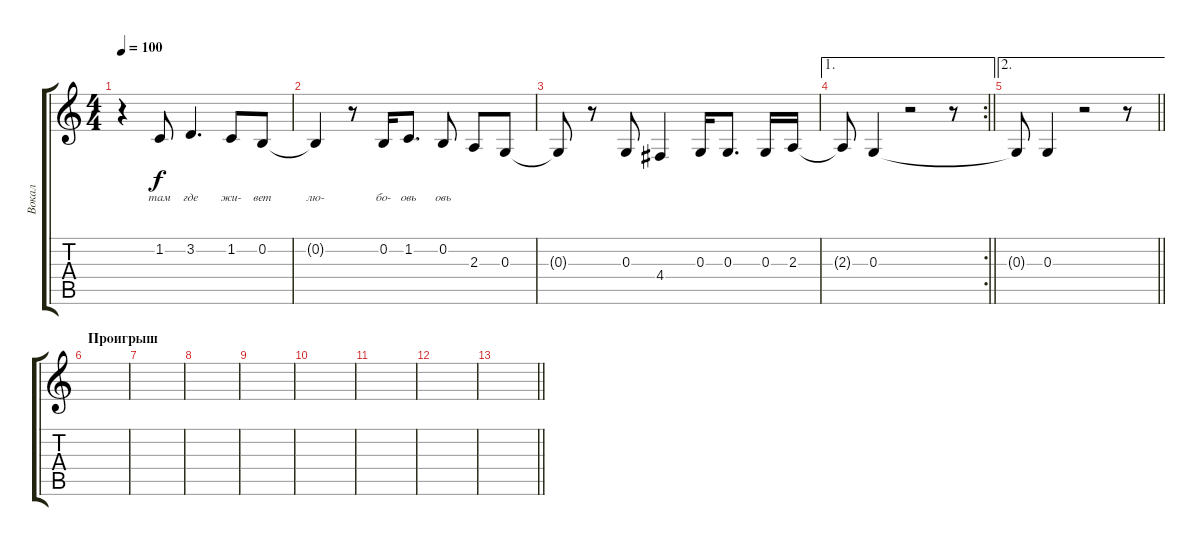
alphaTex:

\track ("Вокал" "Вокал") {instrument fx4atmosphere}
\staff {score tabs}
\tuning (E4 B3 G3 D3 A2 E2) {hide}
\ts (4 4)
\tempo 100
\clef g2
\ks c
r.4{dy f} 1.2.8{lyrics (0 "там") lyrics (1 "") lyrics (2 "") lyrics (3 "") lyrics (4 "")} 3.2.4{d lyrics (0 "где") lyrics (1 "") lyrics (2 "") lyrics (3 "") lyrics (4 "")} 1.2.8{lyrics (0 "жи-") lyrics (1 "") lyrics (2 "") lyrics (3 "") lyrics (4 "")} 0.2.8{lyrics (0 "вет") lyrics (1 "") lyrics (2 "") lyrics (3 "") lyrics (4 "")} |
0.2{t}.4{lyrics (0 "лю-") lyrics (1 "") lyrics (2 "") lyrics (3 "") lyrics (4 "")} r.8 0.2.16{lyrics (0 "бо-") lyrics (1 "") lyrics (2 "") lyrics (3 "") lyrics (4 "")} 1.2.8{d lyrics (0 "овь") lyrics (1 "") lyrics (2 "") lyrics (3 "") lyrics (4 "")} 0.2.8{lyrics (0 "овь") lyrics (1 "") lyrics (2 "") lyrics (3 "") lyrics (4 "")} 2.3.8 0.3.8 |
0.3{t}.8 r.8 0.3.8 4.4.4 0.3.16 0.3.8{d} 0.3.16 2.3.16 |
\ae 1
\rc 2
\barLineRight lightlight
2.3{t}.8 0.3.4 r.2 r.8 |
\ae 2
\barLineRight lightlight
0.3{t}.8 0.3.4 r.2 r.8 |
\section ("" "Проигрыш")
|
|
|
|
|
|
|
\barLineRight lightlight
